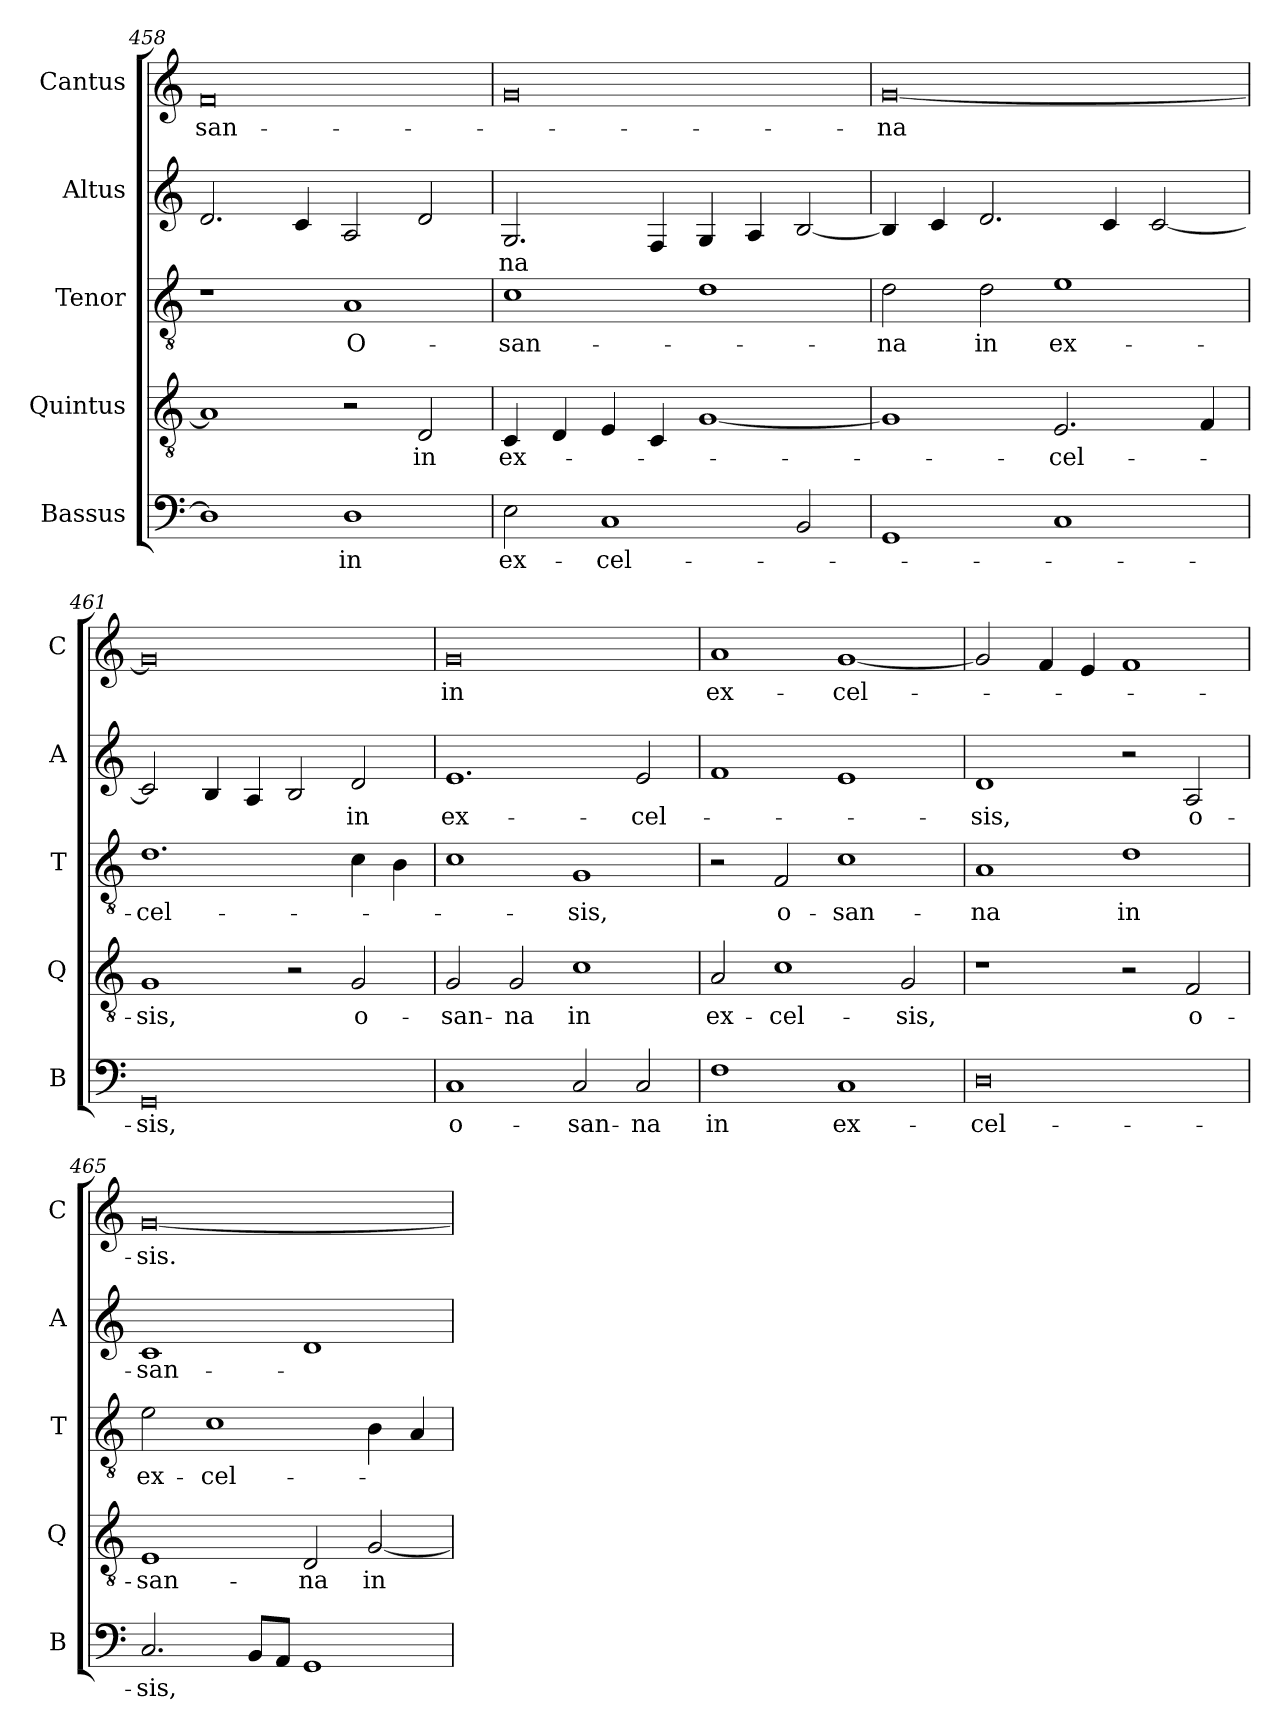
**kern	**text	**kern	**text	**kern	**text	**kern	**text	**kern	**text
*part5	*part5	*part4	*part4	*part3	*part3	*part2	*part2	*part1	*part1
*staff5	*staff5	*staff4	*staff4	*staff3	*staff3	*staff2	*staff2	*staff1	*staff1
*I"Bassus	*	*I"Quintus	*	*I"Tenor	*	*I"Altus	*	*I"Cantus	*
*I'B	*	*I'Q	*	*I'T	*	*I'A	*	*I'C	*
*clefF4	*	*clefGv2	*	*clefGv2	*	*clefG2	*	*clefG2	*
*k[]	*	*k[]	*	*k[]	*	*k[]	*	*k[]	*
*C:	*	*C:	*	*C:	*	*C:	*	*C:	*
=458	=458	=458	=458	=458	=458	=458	=458	=458	=458
!	!	!	!	!	!	!	!	!	!LO:LY:b
1D]	.	1A]	.	1r	.	2.d/	.	0f	-san-
.	.	.	.	.	.	4c/	.	.	.
!	!LO:LY:b	!	!	!	!LO:LY:b	!	!	!	!
1D	in	2r	.	1A	O-	2A/	.	.	.
!	!	!	!LO:LY:b	!	!	!	!	!	!
.	.	2D/	in	.	.	2d/	.	.	.
=459	=459	=459	=459	=459	=459	=459	=459	=459	=459
!	!LO:LY:b	!	!LO:LY:b	!	!LO:LY:b	!	!LO:LY:b	!	!
2E\	ex-	4C/	ex-	1c	-san-	2.G/	-na	0g	.
.	.	4D/	.	.	.	.	.	.	.
!	!LO:LY:b	!	!	!	!	!	!	!	!
1C	-cel-	4E/	.	.	.	.	.	.	.
.	.	4C/	.	.	.	4F/	.	.	.
.	.	[1G	.	1d	.	4G/	.	.	.
.	.	.	.	.	.	4A/	.	.	.
2BB/	.	.	.	.	.	[2B/	.	.	.
=460	=460	=460	=460	=460	=460	=460	=460	=460	=460
!	!	!	!	!	!LO:LY:b	!	!	!	!LO:LY:b
1GG	.	1G]	.	2d\	-na	4B/]	.	[0g	-na
.	.	.	.	.	.	4c/	.	.	.
!	!	!	!	!	!LO:LY:b	!	!	!	!
.	.	.	.	2d\	in	2.d/	.	.	.
!	!	!	!LO:LY:b	!	!LO:LY:b	!	!	!	!
1C	.	2.E/	-cel-	1e	ex-	.	.	.	.
.	.	.	.	.	.	4c/	.	.	.
.	.	.	.	.	.	[2c/	.	.	.
.	.	4F/	.	.	.	.	.	.	.
=461	=461	=461	=461	=461	=461	=461	=461	=461	=461
!	!LO:LY:b	!	!LO:LY:b	!	!LO:LY:b	!	!	!	!
0GG	-sis,	1G	-sis,	1.d	-cel-	2c/]	.	0g]	.
.	.	.	.	.	.	4B/	.	.	.
.	.	.	.	.	.	4A/	.	.	.
.	.	2r	.	.	.	2B/	.	.	.
!	!	!	!LO:LY:b	!	!	!	!LO:LY:b	!	!
.	.	2G/	o-	4c\	.	2d/	in	.	.
.	.	.	.	4B\	.	.	.	.	.
=462	=462	=462	=462	=462	=462	=462	=462	=462	=462
!	!LO:LY:b	!	!LO:LY:b	!	!	!	!LO:LY:b	!	!LO:LY:b
1C	o-	2G/	-san-	1c	.	1.e	ex-	0g	in
!	!	!	!LO:LY:b	!	!	!	!	!	!
.	.	2G/	-na	.	.	.	.	.	.
!	!LO:LY:b	!	!LO:LY:b	!	!LO:LY:b	!	!	!	!
2C/	-san-	1c	in	1G	-sis,	.	.	.	.
!	!LO:LY:b	!	!	!	!	!	!LO:LY:b	!	!
2C/	-na	.	.	.	.	2e/	-cel-	.	.
!!LO:LB:g=z
=463	=463	=463	=463	=463	=463	=463	=463	=463	=463
!	!LO:LY:b	!	!LO:LY:b	!	!	!	!	!	!LO:LY:b
1F	in	2A/	ex-	2r	.	1f	.	1a	ex-
!	!	!	!LO:LY:b	!	!LO:LY:b	!	!	!	!
.	.	1c	-cel-	2F/	o-	.	.	.	.
!	!LO:LY:b	!	!	!	!LO:LY:b	!	!	!	!LO:LY:b
1C	ex-	.	.	1c	-san-	1e	.	[1g	-cel-
!	!	!	!LO:LY:b	!	!	!	!	!	!
.	.	2G/	-sis,	.	.	.	.	.	.
=464	=464	=464	=464	=464	=464	=464	=464	=464	=464
!	!LO:LY:b	!	!	!	!LO:LY:b	!	!LO:LY:b	!	!
0D	-cel-	1r	.	1A	-na	1d	-sis,	2g/]	.
.	.	.	.	.	.	.	.	4f/	.
.	.	.	.	.	.	.	.	4e/	.
!	!	!	!	!	!LO:LY:b	!	!	!	!
.	.	2r	.	1d	in	2r	.	1f	.
!	!	!	!LO:LY:b	!	!	!	!LO:LY:b	!	!
.	.	2F/	o-	.	.	2A/	o-	.	.
=465	=465	=465	=465	=465	=465	=465	=465	=465	=465
!	!LO:LY:b	!	!LO:LY:b	!	!LO:LY:b	!	!LO:LY:b	!	!LO:LY:b
2.C/	-sis,	1E	-san-	2e\	ex-	1c	-san-	[0g	-sis.
!	!	!	!	!	!LO:LY:b	!	!	!	!
.	.	.	.	1c	-cel-	.	.	.	.
8BB/L	.	.	.	.	.	.	.	.	.
8AA/J	.	.	.	.	.	.	.	.	.
!	!	!	!LO:LY:b	!	!	!	!	!	!
1GG	.	2D/	-na	.	.	1d	.	.	.
!	!	!	!LO:LY:b	!	!	!	!	!	!
.	.	[2G/	in	4B\	.	.	.	.	.
.	.	.	.	4A/	.	.	.	.	.
=	=	=	=	=	=	=	=	=	=
*-	*-	*-	*-	*-	*-	*-	*-	*-	*-
